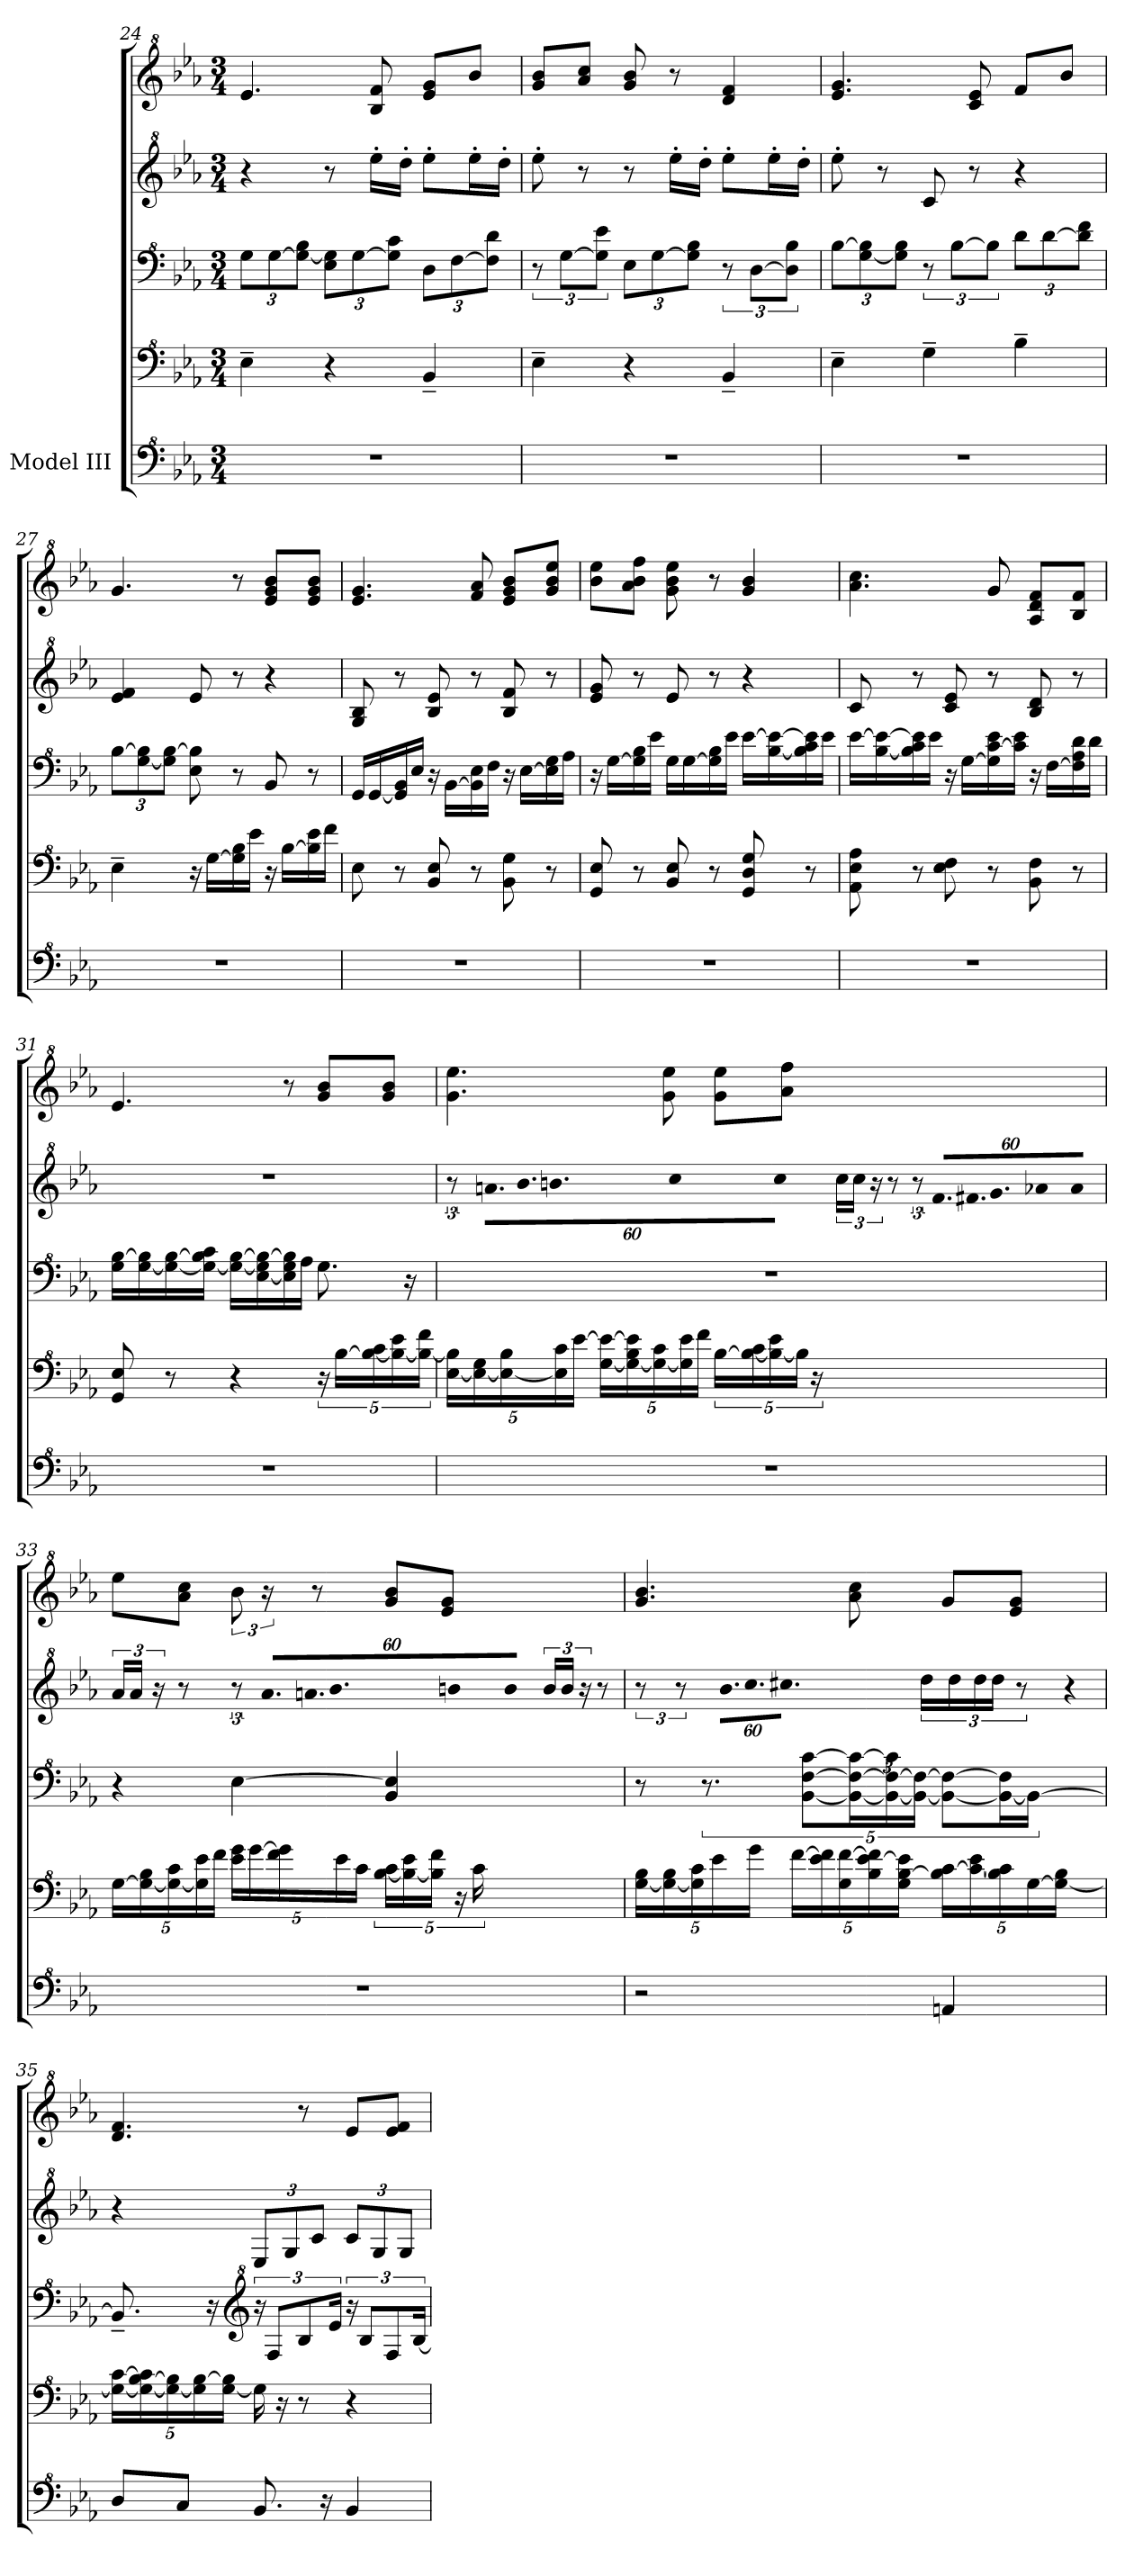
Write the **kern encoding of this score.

**kern	**kern	**kern	**kern	**kern
*part1	*part1	*part1	*part1	*part1
*staff5	*staff4	*staff3	*staff2	*staff1
*I"Model III	*	*	*	*
*clefF^4	*clefF^4	*clefF^4	*clefG^2	*clefG^2
*k[b-e-a-]	*k[b-e-a-]	*k[b-e-a-]	*k[b-e-a-]	*k[b-e-a-]
*M3/4	*M3/4	*M3/4	*M3/4	*M3/4
*	*	*Xbrackettup	*	*
=24	=24	=24	=24	=24
2.r	4e-~\	12g\L	4r	4.ee-/
.	.	[12g\	.	.
.	.	12g\_ 12b-\J	.	.
.	4r	12e-\ 12g\]L	8r	.
.	.	[12g\	.	.
.	.	.	16eee-'\LL	8b-/ 8ff/
.	.	12g\] 12cc\J	.	.
.	.	.	16ddd'\JJ	.
.	4B-~/	12d\L	8eee-'\L	8ee-/ 8gg/L
.	.	[12f\	.	.
.	.	.	16eee-'\L	8bb-/J
.	.	12f\] 12dd\J	.	.
.	.	.	16ddd'\JJ	.
=25	=25	=25	=25	=25
*	*	*brackettup	*	*
2.r	4e-~\	12r	8eee-'\	8gg/ 8bb-/L
.	.	[12g\L	.	.
.	.	.	8r	8aa-/ 8ccc/J
.	.	12g\] 12ee-\J	.	.
*	*	*Xbrackettup	*	*
.	4r	12e-\L	8r	8gg/ 8bb-/
.	.	[12g\	.	.
.	.	.	16eee-'\LL	8r
.	.	12g\] 12b-\J	.	.
.	.	.	16ddd'\JJ	.
*	*	*brackettup	*	*
.	4B-~/	12r	8eee-'\L	4dd/ 4ff/
.	.	[12d\L	.	.
.	.	.	16eee-'\L	.
.	.	12d\] 12b-\J	.	.
.	.	.	16ddd'\JJ	.
!!LO:LB:g=z
=26	=26	=26	=26	=26
*	*	*Xbrackettup	*	*
2.r	4e-~\	[12b-\L	8eee-'\	4.ee-/ 4.gg/
.	.	[12g\ 12b-\]	.	.
.	.	.	8r	.
.	.	12g\] 12b-\J	.	.
*	*	*brackettup	*	*
.	4g~\	12r	8cc/	.
.	.	[12b-\L	.	.
.	.	.	8r	8cc/ 8ee-/
.	.	12b-\J]	.	.
*	*	*Xbrackettup	*	*
.	4b-~\	12dd\L	4r	8ff/L
.	.	[12dd\	.	.
.	.	.	.	8bb-/J
.	.	12dd\] 12ff\J	.	.
=27	=27	=27	=27	=27
2.r	4e-~\	[12b-\L	4ee-/ 4ff/	4.gg/
.	.	[12g\ 12b-\]	.	.
.	.	12g\] [12b-\J	.	.
.	16r	8e-\ 8b-\]	8ee-/	.
.	[16g\LL	.	.	.
.	16g\] 16b-\	8r	8r	8r
.	16ee-\JJ	.	.	.
.	16r	8B-/	4r	8ee-/ 8gg/ 8bb-/L
.	[16b-\LL	.	.	.
.	16b-\] 16ee-\	8r	.	8ee-/ 8gg/ 8bb-/J
.	16ff\JJ	.	.	.
=28	=28	=28	=28	=28
2.r	8e-\	16G/LL	8g/ 8b-/	4.ee-/ 4.gg/
.	.	[16G/	.	.
.	8r	16G/] 16B-/	8r	.
.	.	16e-/JJ	.	.
.	8B-/ 8e-/	16r	8b-/ 8ee-/	.
.	.	[16B-\LL	.	.
.	8r	16B-\] 16e-\	8r	8ff/ 8aa-/
.	.	16f\JJ	.	.
.	8B-\ 8g\	16r	8b-/ 8ff/	8ee-/ 8gg/ 8bb-/L
.	.	[16e-\LL	.	.
.	8r	16e-\] 16g\	8r	8gg/ 8bb-/ 8eee-/J
.	.	16a-\JJ	.	.
!!LO:PB:g=z
=29	=29	=29	=29	=29
2.r	8G/ 8e-/	16r	8ee-/ 8gg/	8bb-\ 8eee-\L
.	.	[16g\LL	.	.
.	8r	16g\] 16b-\	8r	8aa-\ 8bb-\ 8fff\J
.	.	16ee-\JJ	.	.
.	8B-/ 8e-/	16g\LL	8ee-/	8gg\ 8bb-\ 8eee-\
.	.	[16g\	.	.
.	8r	16g\] 16b-\	8r	8r
.	.	16ee-\JJ	.	.
.	8G/ 8d/ 8g/	[16ee-\LL	4r	4gg/ 4bb-/
.	.	[16b-\ 16ee-\_	.	.
.	8r	16b-\] 16cc\ 16ee-\]	.	.
.	.	16ee-\JJ	.	.
=30	=30	=30	=30	=30
2.r	8A-\ 8e-\ 8a-\	[16ee-\LL	8cc/	4.aa-\ 4.ccc\
.	.	[16b-\ 16ee-\_	.	.
.	8r	16b-\] 16cc\ 16ee-\]	8r	.
.	.	16ee-\JJ	.	.
.	8e-\ 8f\	16r	8cc/ 8ee-/	.
.	.	[16g\LL	.	.
.	8r	16g\] [16cc\ 16ee-\	8r	8gg/
.	.	16cc\] 16ee-\JJ	.	.
.	8B-\ 8f\	16r	8b-/ 8dd/	8a-/ 8dd/ 8ff/L
.	.	[16f\LL	.	.
.	8r	16f\] 16a-\ 16dd\	8r	8b-/ 8ff/J
.	.	16dd\JJ	.	.
!!LO:LB:g=z
=31	=31	=31	=31	=31
2.r	8G/ 8e-/	16g\ [16b-\LL	2.r	4.ee-/
.	.	[16g\ 16b-\]	.	.
.	8r	16g\_ [16b-\	.	.
.	.	16g\_ 16b-\] 16cc\JJ	.	.
.	4r	16g\_ [16b-\LL	.	.
.	.	[16e-\ 16g\] 16b-\_	.	.
.	.	16e-\] 16g\ 16b-\]	.	8r
.	.	16a-\JJ	.	.
.	20r	8.g\	.	8gg/ 8bb-/L
.	[20b-\LL	.	.	.
.	20b-\_ 20cc\	.	.	.
.	.	.	.	8gg/ 8bb-/J
.	20b-\_ 20ee-\	.	.	.
.	.	16r	.	.
.	20b-\_ 20ff\JJ	.	.	.
=32	=32	=32	=32	=32
*	*Xbrackettup	*	*	*
2.r	[20e-\ 20b-\]LL	2.r	12r	4.gg\ 4.eee-\
.	20e-\_ 20g\	.	.	.
*	*	*	*Xbrackettup	*
!	!	!	!LO:N:vis=32.	!
.	.	.	1920%53aan\LL	.
.	20e-\_ 20b-\	.	.	.
!	!	!	!LO:N:vis=32.	!
.	.	.	1920%53bb-\	.
!	!	!	!LO:N:vis=32.	!
.	.	.	1920%53bbn\	.
.	20e-\] 20cc\	.	.	.
.	.	.	1920ryy	.
.	.	.	24ccc\	.
.	[20ee-\JJ	.	.	.
.	.	.	24ccc\JJ	.
*	*	*	*brackettup	*
.	[20g\ 20ee-\_LL	.	24ccc\LL	.
.	.	.	24ccc\JJ	.
.	20g\_ 20b-\ 20ee-\]	.	.	.
.	.	.	24r	.
.	20g\_ 20cc\	.	.	.
.	.	.	8r	8gg\ 8eee-\
.	20g\] 20ee-\	.	.	.
.	20ff\JJ	.	.	.
*	*brackettup	*	*	*
.	[20b-\LL	.	12r	8gg\ 8eee-\L
.	20b-\_ 20cc\	.	.	.
*	*	*	*Xbrackettup	*
!	!	!	!LO:N:vis=32.	!
.	.	.	1920%53ff/LL	.
.	20b-\_ 20ee-\	.	.	.
!	!	!	!LO:N:vis=32.	!
.	.	.	1920%53ff#X/	.
.	.	.	.	8aa-\ 8fff\J
!	!	!	!LO:N:vis=32.	!
.	.	.	1920%53gg/	.
.	20b-\JJ]	.	.	.
.	.	.	1920ryy	.
.	.	.	24aa-X/	.
.	20r	.	.	.
.	.	.	24aa-/JJ	.
!!LO:PB:g=z
=33	=33	=33	=33	=33
*	*Xbrackettup	*	*brackettup	*
2.r	[20g\LL	4r	24aa-/LL	8eee-\L
.	.	.	24aa-/JJ	.
.	20g\_ 20b-\	.	.	.
.	.	.	24r	.
.	20g\_ 20cc\	.	.	.
.	.	.	8r	8aa-\ 8ccc\J
.	20g\] 20ee-\	.	.	.
.	20ff\JJ	.	.	.
.	20ee-\ 20gg\LL	[4e-\	12r	12bb-\
.	[20gg\	.	.	.
*	*	*	*Xbrackettup	*
!	!	!	!LO:N:vis=32.	!
.	.	.	1920%53aa-/LL	24r
.	20ff\ 20gg\]	.	.	.
!	!	!	!LO:N:vis=32.	!
.	.	.	1920%53aan/	.
.	.	.	.	8r
!	!	!	!LO:N:vis=32.	!
.	.	.	1920%53bb-/	.
.	20ee-\	.	.	.
.	.	.	1920ryy	.
.	.	.	24bbn/	.
.	20cc\JJ	.	.	.
.	.	.	24bb/JJ	.
*	*brackettup	*	*brackettup	*
.	[20b-\ 20cc\LL	4B-/ 4e-/]	24bb/LL	8gg/ 8bb-/L
.	.	.	24bb/JJ	.
.	20b-\_ 20ee-\	.	.	.
.	.	.	24r	.
.	20b-\] 20ff\JJ	.	.	.
.	.	.	8r	8ee-/ 8gg/J
.	20r	.	.	.
.	20cc\	.	.	.
=34	=34	=34	=34	=34
*	*Xbrackettup	*	*	*
2r	[20g\ 20b-\LL	8r	12r	4.gg/ 4.bb-/
.	20g\_ 20b-\	.	.	.
.	.	.	12r	.
.	20g\] 20cc\	.	.	.
*	*	*brackettup	*	*
.	.	10.r	.	.
.	20ee-\	.	.	.
*	*	*	*Xbrackettup	*
!	!	!	!LO:N:vis=32.	!
.	.	.	1920%53bb-\LL	.
!	!	!	!LO:N:vis=32.	!
.	.	.	1920%53ccc\	.
.	20gg\JJ	.	.	.
!	!	!	!LO:N:vis=32.	!
.	.	.	1920%53ccc#X\JJ	.
.	.	.	1920ryy	.
*	*	*	*brackettup	*
.	[20ff\LL	.	24ddd\LL	.
.	.	[10B-\ [10f\ [10cc\L	.	.
.	.	.	24ddd\	.
.	20ee-\ 20ff\]	.	.	.
.	.	.	24ddd\	.
.	20g\ [20ff\	.	.	.
*	*	*Xbrackettup	*	*
.	.	24B-\_ 24f\_ 24cc\_L	24ddd\JJ	8aa-\ 8ccc\
.	20b-\ [20ee-\ 20ff\]	.	.	.
.	.	24B-\_ 24f\_ 24cc\]	12r	.
.	20g\ [20b-\ 20ee-\]JJ	.	.	.
.	.	24B-\_ 24f\_JJ	.	.
4An/	20b-\] [20cc\LL	8B-\_ 8f\_L	4r	8gg/L
.	20cc\_ 20ee-\	.	.	.
.	20b-\ 20cc\]	.	.	.
.	.	16B-\_ 16f\]L	.	8ee-/ 8gg/J
.	[20g\	.	.	.
.	.	16B-\JJ_	.	.
.	20g\_ 20b-\JJ	.	.	.
!!LO:LB:g=z
=35	=35	=35	=35	=35
8d/L	20g\_ [20cc\LL	8.B-~/]	4r	4.dd/ 4.ff/
.	20g\_ [20b-\ 20cc\]	.	.	.
.	20g\_ 20b-\]	.	.	.
8c/J	.	.	.	.
.	20g\] [20b-\	.	.	.
.	.	16r	.	.
.	[20g\ 20b-\]JJ	.	.	.
*	*	*clefG^2	*	*
*	*	*brackettup	*Xbrackettup	*
8.B-/	16g\]	24r	12e-/L	.
.	.	12f/L	.	.
.	16r	.	.	.
.	.	.	12g/	.
.	8r	12b-/	.	8r
.	.	.	12cc/J	.
16r	.	.	.	.
.	.	24ee-/Jk	.	.
4B-/	4r	24r	12cc/L	8ee-/L
.	.	12b-/L	.	.
.	.	.	12g/	.
.	.	12f/	.	8ee-/ 8ff/J
.	.	.	12g/J	.
.	.	[24b-/Jk	.	.
=	=	=	=	=
*-	*-	*-	*-	*-
